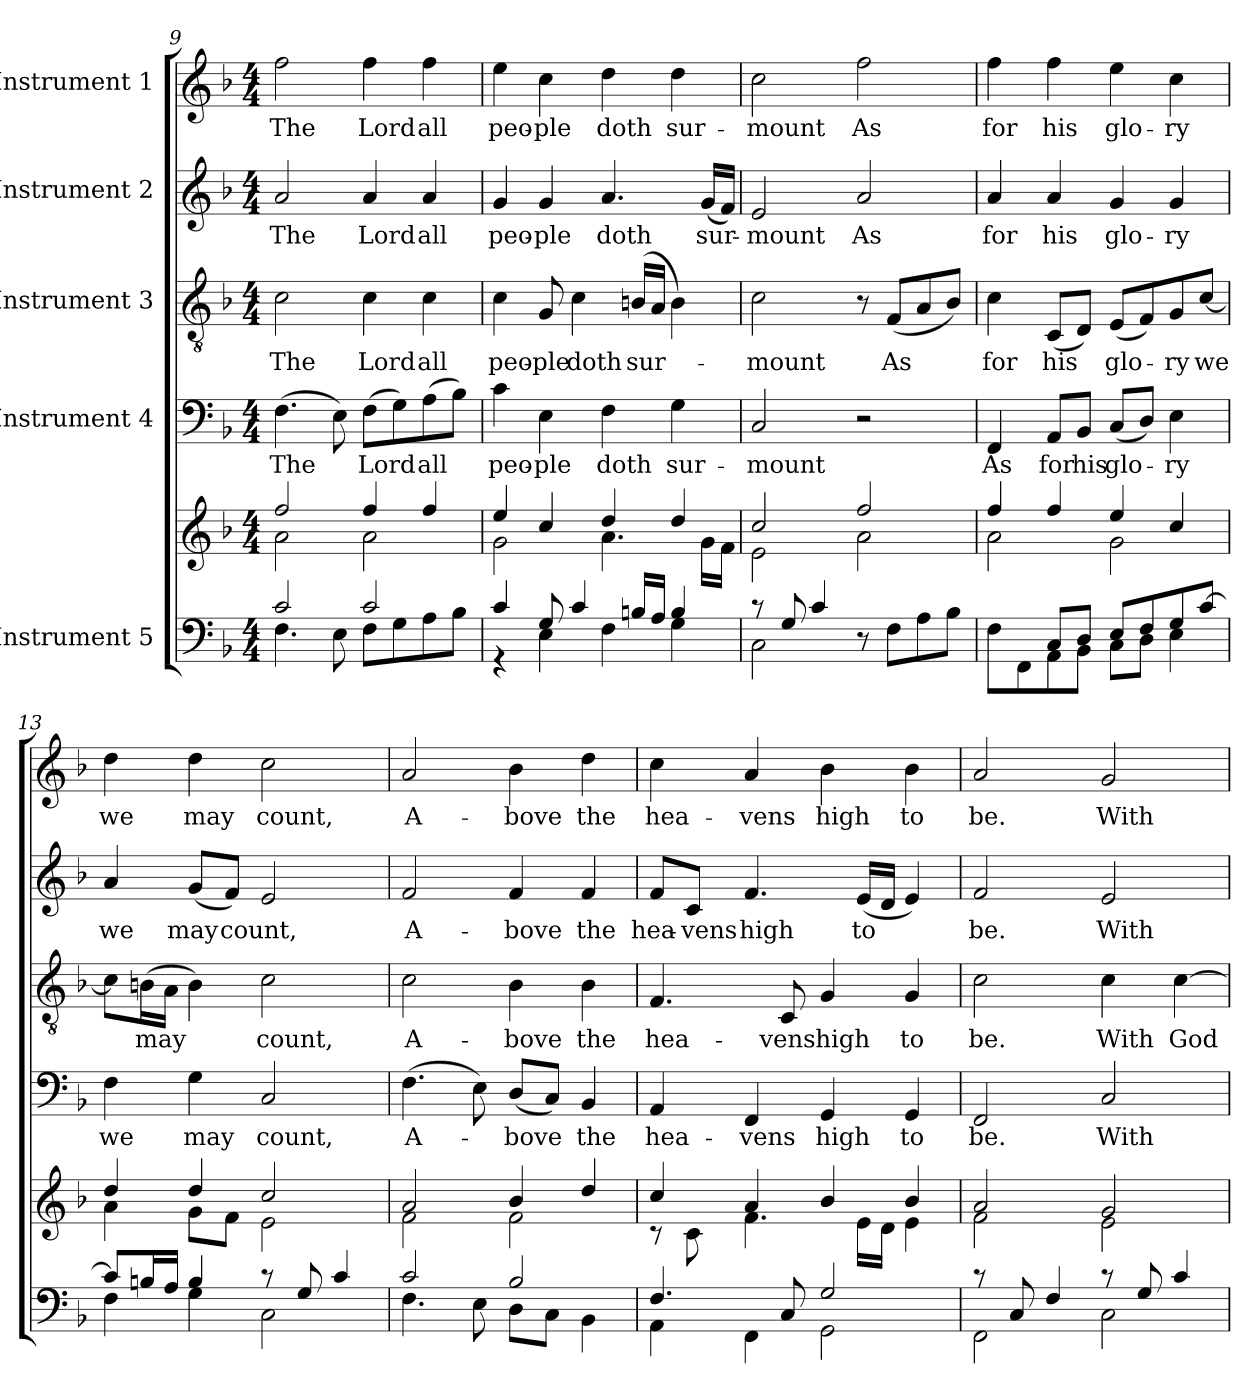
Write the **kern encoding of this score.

**kern	**kern	**kern	**text	**kern	**text	**kern	**text	**kern	**text
*part5	*part5	*part4	*part4	*part3	*part3	*part2	*part2	*part1	*part1
*staff6	*staff5	*staff4	*staff4	*staff3	*staff3	*staff2	*staff2	*staff1	*staff1
*I"Instrument 5	*	*I"Instrument 4	*	*I"Instrument 3	*	*I"Instrument 2	*	*I"Instrument 1	*
!!LO:PB:g=z
*clefF4	*clefG2	*clefF4	*	*clefGv2	*	*clefG2	*	*clefG2	*
*k[b-]	*k[b-]	*k[b-]	*	*k[b-]	*	*k[b-]	*	*k[b-]	*
*F:	*F:	*F:	*	*F:	*	*F:	*	*F:	*
*M4/4	*M4/4	*M4/4	*	*M4/4	*	*M4/4	*	*M4/4	*
=9	=9	=9	=9	=9	=9	=9	=9	=9	=9
*^	*^	*	*	*	*	*	*	*	*
!	!	!	!	!	!LO:LY:b	!	!LO:LY:b:cj	!	!LO:LY:b:cj	!	!LO:LY:b:cj
2c/	4.F\	2ff/	2a\	(>4.F\	The	2c\	The	2a/	The	2ff\	The
.	8E\	.	.	8E\)	.	.	.	.	.	.	.
!	!	!	!	!	!LO:LY:b	!	!LO:LY:b:cj	!	!LO:LY:b:cj	!	!LO:LY:b:cj
2c/	8F\L	4ff/	2a\	(>8F\L	Lord	4c\	Lord	4a/	Lord	4ff\	Lord
.	8G\	.	.	8G\)	.	.	.	.	.	.	.
!	!	!	!	!	!LO:LY:b:cj	!	!LO:LY:b:cj	!	!LO:LY:b:cj	!	!LO:LY:b:cj
.	8A\	4ff/	.	(>8A\	all	4c\	all	4a/	all	4ff\	all
.	8B-\J	.	.	8B-\J)	.	.	.	.	.	.	.
=10	=10	=10	=10	=10	=10	=10	=10	=10	=10	=10	=10
!	!	!	!	!	!LO:LY:b:cj	!	!LO:LY:b:cj	!	!LO:LY:b:cj	!	!LO:LY:b:cj
4c/	4rGG	4ee/	2g\	4c\	peo-	4c\	peo-	4g/	peo-	4ee\	peo-
!	!	!	!	!	!LO:LY:b:cj	!	!LO:LY:b:cj	!	!LO:LY:b:cj	!	!LO:LY:b:cj
8G/	4E\	4cc/	.	4E\	-ple	8G/	-ple	4g/	-ple	4cc\	-ple
!	!	!	!	!	!	!	!LO:LY:b:cj	!	!	!	!
4c/	.	.	.	.	.	4c\	doth	.	.	.	.
!	!	!	!	!	!LO:LY:b:cj	!	!	!	!LO:LY:b:cj	!	!LO:LY:b:cj
.	4F\	4dd/	4.a\	4F\	doth	.	.	4.a/	doth	4dd\	doth
!	!	!	!	!	!	!	!LO:LY:b:cj	!	!	!	!
16Bn/L	.	.	.	.	.	(>16Bn/L	sur-	.	.	.	.
16A/J	.	.	.	.	.	16A/J	.	.	.	.	.
!	!	!	!	!	!LO:LY:b:cj	!	!	!	!	!	!LO:LY:b:cj
4B/	4G\	4dd/	.	4G\	sur-	4B\)	.	.	.	4dd\	sur-
!	!	!	!	!	!	!	!	!	!LO:LY:b:cj	!	!
.	.	.	16g\L	.	.	.	.	(<16g/L	sur-	.	.
.	.	.	16f\J	.	.	.	.	16f/J)	.	.	.
=11	=11	=11	=11	=11	=11	=11	=11	=11	=11	=11	=11
!	!	!	!	!	!LO:LY:b:cj	!	!LO:LY:b:cj	!	!LO:LY:b:cj	!	!LO:LY:b:cj
8rc	2C\	2cc/	2e\	2C/	-mount	2c\	-mount	2e/	-mount	2cc\	-mount
8G/	.	.	.	.	.	.	.	.	.	.	.
4c/	.	.	.	.	.	.	.	.	.	.	.
!	!	!	!	!	!	!	!	!	!LO:LY:b:cj	!	!LO:LY:b:cj
2ryy	8r	2ff/	2a\	2r	.	8r	.	2a/	As	2ff\	As
!	!	!	!	!	!	!	!LO:LY:b:cj	!	!	!	!
.	8F\L	.	.	.	.	(<8F/L	As	.	.	.	.
.	8A\	.	.	.	.	8A/	.	.	.	.	.
.	8B-\J	.	.	.	.	8B-/J)	.	.	.	.	.
=12	=12	=12	=12	=12	=12	=12	=12	=12	=12	=12	=12
!	!	!	!	!	!LO:LY:b:cj	!	!LO:LY:b:cj	!	!LO:LY:b:cj	!	!LO:LY:b:cj
4ryy	8F\L	4ff/	2a\	4FF/	As	4c\	for	4a/	for	4ff\	for
.	8FF\	.	.	.	.	.	.	.	.	.	.
!	!	!	!	!	!LO:LY:b:cj	!	!LO:LY:b	!	!LO:LY:b:cj	!	!LO:LY:b:cj
8C/L	8AA\	4ff/	.	8AA/L	for	(<8C/L	his	4a/	his	4ff\	his
!	!	!	!	!	!LO:LY:b:cj	!	!	!	!	!	!
8D/J	8BB-\J	.	.	8BB-/J	his	8D/J)	.	.	.	.	.
!	!	!	!	!	!LO:LY:b	!	!LO:LY:b	!	!LO:LY:b:cj	!	!LO:LY:b:cj
8E/L	8C\L	4ee/	2g\	(<8C/L	glo-	(<8E/L	glo-	4g/	glo-	4ee\	glo-
8F/	8D\J	.	.	8D/J)	.	8F/)	.	.	.	.	.
!	!	!	!	!	!LO:LY:b:cj	!	!LO:LY:b:cj	!	!LO:LY:b:cj	!	!LO:LY:b:cj
8G/	4E\	4cc/	.	4E\	-ry	8G/	-ry	4g/	-ry	4cc\	-ry
!	!	!	!	!	!	!	!LO:LY:b	!	!	!	!
[<8c/J	.	.	.	.	.	[>8c/J	we	.	.	.	.
!!LO:LB:g=z
=13	=13	=13	=13	=13	=13	=13	=13	=13	=13	=13	=13
!	!	!	!	!	!LO:LY:b:cj	!	!	!	!LO:LY:b:cj	!	!LO:LY:b:cj
8c/L]	4F\	4dd/	4a\	4F\	we	8c\L]	.	4a/	we	4dd\	we
!	!	!	!	!	!	!	!LO:LY:b	!	!	!	!
16Bn/	.	.	.	.	.	(>16Bn\	may	.	.	.	.
16A/J	.	.	.	.	.	16A\J	.	.	.	.	.
!	!	!	!	!	!LO:LY:b:cj	!	!	!	!LO:LY:b	!	!LO:LY:b:cj
4B/	4G\	4dd/	8g\L	4G\	may	4B\)	.	(<8g/L	may	4dd\	may
!	!	!	!	!	!	!	!	!	!LO:LY:b	!	!
.	.	.	8f\J	.	.	.	.	8f/J)	count,	.	.
!	!	!	!	!	!LO:LY:b:cj	!	!LO:LY:b:cj	!	!	!	!LO:LY:b:cj
8rc	2C\	2cc/	2e\	2C/	count,	2c\	count,	2e/	.	2cc\	count,
8G/	.	.	.	.	.	.	.	.	.	.	.
4c/	.	.	.	.	.	.	.	.	.	.	.
=14	=14	=14	=14	=14	=14	=14	=14	=14	=14	=14	=14
!	!	!	!	!	!LO:LY:b:cj	!	!LO:LY:b:cj	!	!LO:LY:b:cj	!	!LO:LY:b:cj
2c/	4.F\	2a/	2f\	(>4.F\	A-	2c\	A-	2f/	A-	2a/	A-
.	8E\	.	.	8E\)	.	.	.	.	.	.	.
!	!	!	!	!	!LO:LY:b	!	!LO:LY:b:cj	!	!LO:LY:b:cj	!	!LO:LY:b:cj
2B-/	8D\L	4b-/	2f\	(<8D/L	-bove	4B-\	-bove	4f/	-bove	4b-\	-bove
.	8C\J	.	.	8C/J)	.	.	.	.	.	.	.
!	!	!	!	!	!LO:LY:b:cj	!	!LO:LY:b:cj	!	!LO:LY:b:cj	!	!LO:LY:b:cj
.	4BB-\	4dd/	.	4BB-/	the	4B-\	the	4f/	the	4dd\	the
=15	=15	=15	=15	=15	=15	=15	=15	=15	=15	=15	=15
!	!	!	!	!	!LO:LY:b:cj	!	!LO:LY:b:cj	!	!LO:LY:b	!	!LO:LY:b:cj
4.F/	4AA\	4cc/	8rc	4AA/	hea-	4.F/	hea-	8f/L	hea-	4cc\	hea-
!	!	!	!	!	!	!	!	!	!LO:LY:b:rj	!	!
.	.	.	8c\	.	.	.	.	8c/J	-vens	.	.
!	!	!	!	!	!LO:LY:b:cj	!	!	!	!LO:LY:b:cj	!	!LO:LY:b:cj
.	4FF\	4a/	4.f\	4FF/	-vens	.	.	4.f/	high	4a/	-vens
!	!	!	!	!	!	!	!LO:LY:b:cj	!	!	!	!
8C/	.	.	.	.	.	8C/	-vens	.	.	.	.
!	!	!	!	!	!LO:LY:b:cj	!	!LO:LY:b:cj	!	!	!	!LO:LY:b:cj
2G/	2GG\	4b-/	.	4GG/	high	4G/	high	.	.	4b-\	high
!	!	!	!	!	!	!	!	!	!LO:LY:b:cj	!	!
.	.	.	16e\L	.	.	.	.	(<16e/L	to	.	.
.	.	.	16d\J	.	.	.	.	16d/J	.	.	.
!	!	!	!	!	!LO:LY:b:cj	!	!LO:LY:b:cj	!	!	!	!LO:LY:b:cj
.	.	4b-/	4e\	4GG/	to	4G/	to	4e/)	.	4b-\	to
=16	=16	=16	=16	=16	=16	=16	=16	=16	=16	=16	=16
!	!	!	!	!	!LO:LY:b:cj	!	!LO:LY:b:cj	!	!LO:LY:b:cj	!	!LO:LY:b:cj
8rc	2FF\	2a/	2f\	2FF/	be.	2c\	be.	2f/	be.	2a/	be.
8C/	.	.	.	.	.	.	.	.	.	.	.
4F/	.	.	.	.	.	.	.	.	.	.	.
!	!	!	!	!	!LO:LY:b:cj	!	!LO:LY:b:cj	!	!LO:LY:b:cj	!	!LO:LY:b:cj
8rc	2C\	2g/	2e\	2C/	With	4c\	With	2e/	With	2g/	With
8G/	.	.	.	.	.	.	.	.	.	.	.
!	!	!	!	!	!	!	!LO:LY:b	!	!	!	!
4c/	.	.	.	.	.	[<4c\	God	.	.	.	.
*v	*v	*	*	*	*	*	*	*	*	*	*
*	*v	*v	*	*	*	*	*	*	*	*
=	=	=	=	=	=	=	=	=	=
*-	*-	*-	*-	*-	*-	*-	*-	*-	*-
